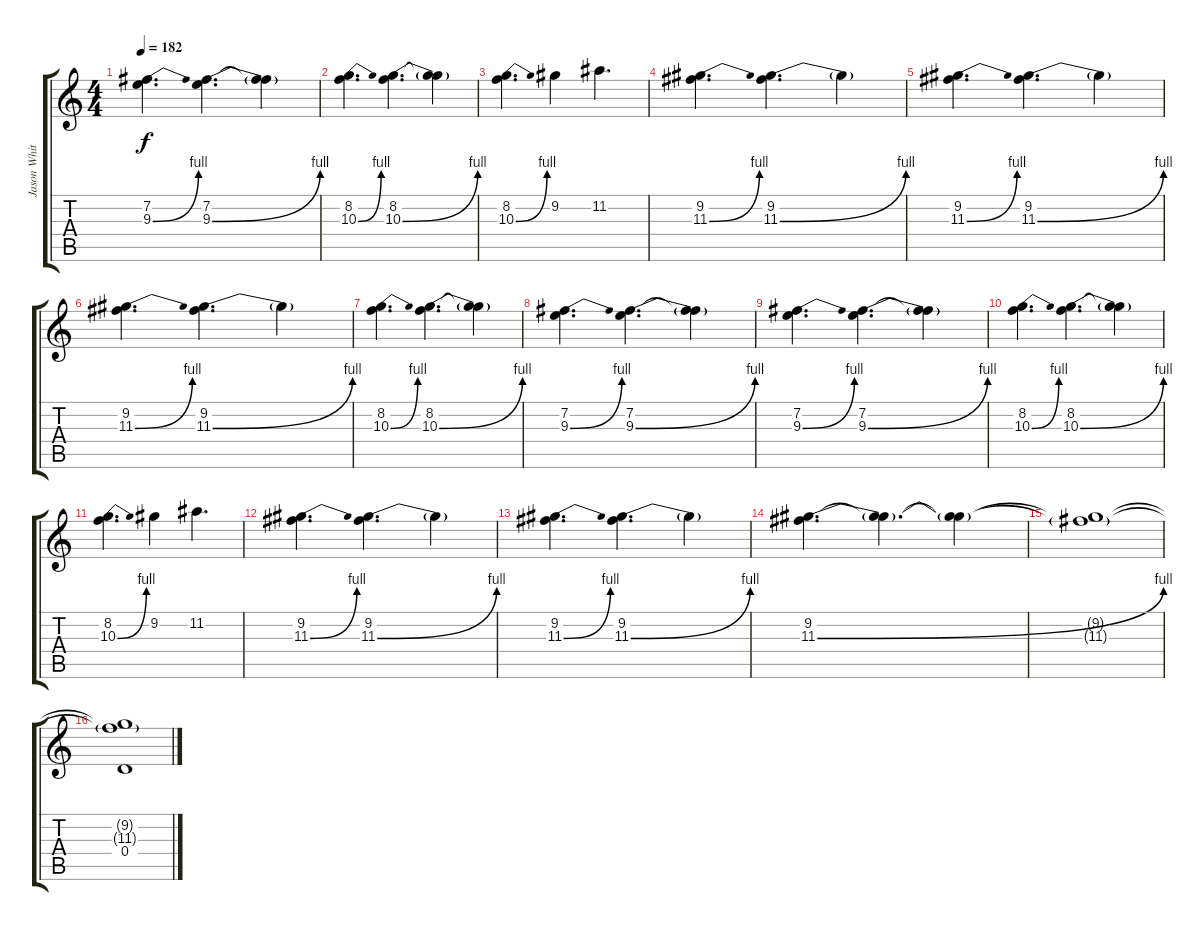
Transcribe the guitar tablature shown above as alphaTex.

\track ("Jason White" "Jason Whit") {instrument overdrivenguitar}
\staff {score tabs}
\tuning (E4 B3 G3 D3 A2 E2) {hide}
\ts (4 4)
\tempo 182
\clef g2
\ks c
(7.2 9.3{be (bend 0 0 60 4)}).4{d dy f} (7.2 9.3{be (bend 0 0 60 4)}).4{d} (7.2{t} 9.3{t}).4 |
(8.2 10.3{be (bend 0 0 60 4)}).4{d} (8.2 10.3{be (bend 0 0 60 4)}).4{d} (8.2{t} 10.3{t}).4 |
(8.2 10.3{be (bend 0 0 60 4)}).4{d} 9.2.4 11.2.4{d} |
(9.2 11.3{be (bend 0 0 60 4)}).4{d} (9.2 11.3{be (bend 0 0 60 4)}).4{d} 11.3{t}.4 |
(9.2 11.3{be (bend 0 0 60 4)}).4{d} (9.2 11.3{be (bend 0 0 60 4)}).4{d} 11.3{t}.4 |
(9.2 11.3{be (bend 0 0 60 4)}).4{d} (9.2 11.3{be (bend 0 0 60 4)}).4{d} 11.3{t}.4 |
(8.2 10.3{be (bend 0 0 60 4)}).4{d} (8.2 10.3{be (bend 0 0 60 4)}).4{d} (8.2{t} 10.3{t}).4 |
(7.2 9.3{be (bend 0 0 60 4)}).4{d} (7.2 9.3{be (bend 0 0 60 4)}).4{d} (7.2{t} 9.3{t}).4 |
(7.2 9.3{be (bend 0 0 60 4)}).4{d} (7.2 9.3{be (bend 0 0 60 4)}).4{d} (7.2{t} 9.3{t}).4 |
(8.2 10.3{be (bend 0 0 60 4)}).4{d} (8.2 10.3{be (bend 0 0 60 4)}).4{d} (8.2{t} 10.3{t}).4 |
(8.2 10.3{be (bend 0 0 60 4)}).4{d} 9.2.4 11.2.4{d} |
(9.2 11.3{be (bend 0 0 60 4)}).4{d} (9.2 11.3{be (bend 0 0 60 4)}).4{d} 11.3{t}.4 |
(9.2 11.3{be (bend 0 0 60 4)}).4{d} (9.2 11.3{be (bend 0 0 60 4)}).4{d} 11.3{t}.4 |
(9.2 11.3{be (bend 0 0 60 4)}).4{d} (9.2{t} 11.3{t}).4{d} (9.2{t} 11.3{t}).4 |
(9.2{t} 11.3{t}).1 |
(9.2{t} 11.3{t} 0.4).1
